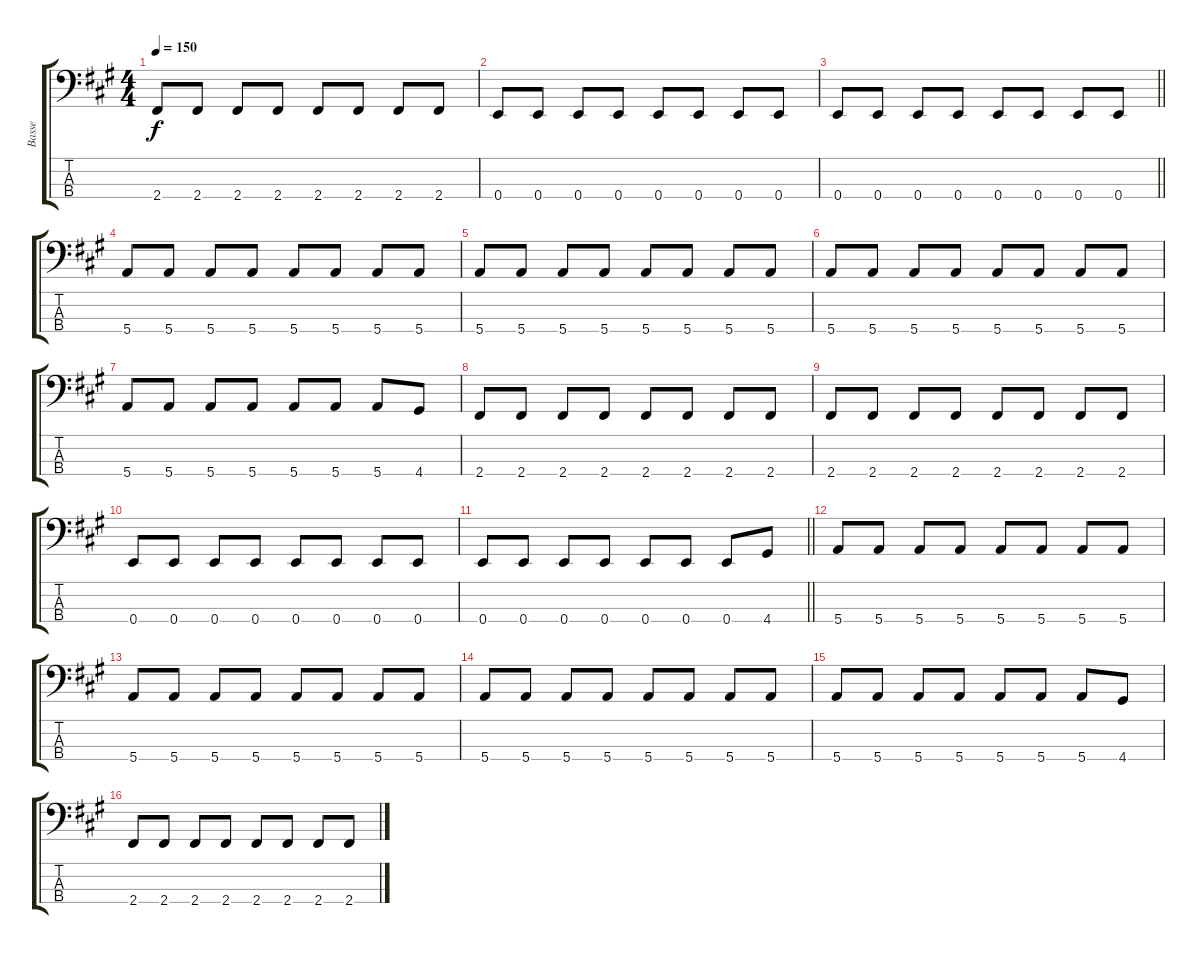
\track ("Basse" "Basse") {instrument electricbassfinger}
\staff {score tabs}
\tuning (G2 D2 A1 E1) {hide}
\ts (4 4)
\tempo 150
\clef f4
\ks a
2.4.8{dy f} 2.4.8 2.4.8 2.4.8 2.4.8 2.4.8 2.4.8 2.4.8 |
0.4.8 0.4.8 0.4.8 0.4.8 0.4.8 0.4.8 0.4.8 0.4.8 |
\barLineRight lightlight
0.4.8 0.4.8 0.4.8 0.4.8 0.4.8 0.4.8 0.4.8 0.4.8 |
5.4.8 5.4.8 5.4.8 5.4.8 5.4.8 5.4.8 5.4.8 5.4.8 |
5.4.8 5.4.8 5.4.8 5.4.8 5.4.8 5.4.8 5.4.8 5.4.8 |
5.4.8 5.4.8 5.4.8 5.4.8 5.4.8 5.4.8 5.4.8 5.4.8 |
5.4.8 5.4.8 5.4.8 5.4.8 5.4.8 5.4.8 5.4.8 4.4.8 |
2.4.8 2.4.8 2.4.8 2.4.8 2.4.8 2.4.8 2.4.8 2.4.8 |
2.4.8 2.4.8 2.4.8 2.4.8 2.4.8 2.4.8 2.4.8 2.4.8 |
0.4.8 0.4.8 0.4.8 0.4.8 0.4.8 0.4.8 0.4.8 0.4.8 |
\barLineRight lightlight
0.4.8 0.4.8 0.4.8 0.4.8 0.4.8 0.4.8 0.4.8 4.4.8 |
5.4.8 5.4.8 5.4.8 5.4.8 5.4.8 5.4.8 5.4.8 5.4.8 |
5.4.8 5.4.8 5.4.8 5.4.8 5.4.8 5.4.8 5.4.8 5.4.8 |
5.4.8 5.4.8 5.4.8 5.4.8 5.4.8 5.4.8 5.4.8 5.4.8 |
5.4.8 5.4.8 5.4.8 5.4.8 5.4.8 5.4.8 5.4.8 4.4.8 |
2.4.8 2.4.8 2.4.8 2.4.8 2.4.8 2.4.8 2.4.8 2.4.8
